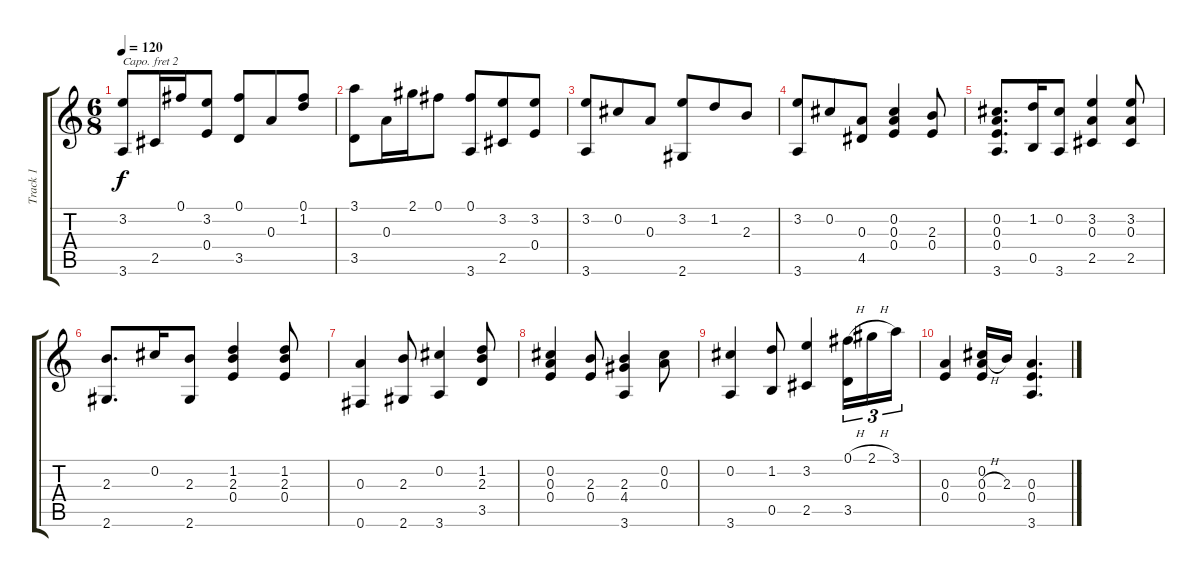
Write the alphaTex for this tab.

\track ("Track 1" "Track 1") {instrument acousticguitarsteel}
\staff {score tabs}
\capo 2
\tuning (E4 B3 G3 D3 A2 E2) {hide}
\ts (6 8)
\tempo 120
\clef g2
\ks c
(3.2 3.6).8{dy f} 2.5.16 0.1.16 (3.2 0.4).8 (0.1 3.5).8 0.3.8 (0.1 1.2).8 |
(3.1 3.5).8 0.3.16 2.1.16 0.1.8 (0.1 3.6).8 (3.2 2.5).8 (3.2 0.4).8 |
(3.2 3.6).8 0.2.8 0.3.8 (3.2 2.6).8 1.2.8 2.3.8 |
(3.2 3.6).8 0.2.8 (0.3 4.5).8 (0.2 0.3 0.4).4 (2.3 0.4).8 |
(0.2 0.3 0.4 3.6).8{d} (1.2 0.5).16 (0.2 3.6).8 (3.2 0.3 2.5).4 (3.2 0.3 2.5).8 |
(2.3 2.6).8{d} 0.2.16 (2.3 2.6).8 (1.2 2.3 0.4).4 (1.2 2.3 0.4).8 |
(0.3 0.6).4 (2.3 2.6).8 (0.2 3.6).4 (1.2 2.3 3.5).8 |
(0.2 0.3 0.4).4 (2.3 0.4).8 (2.3 4.4 3.6).4 (0.2 0.3).8 |
(0.2 3.6).4 (1.2 0.5).8 (3.2 2.5).4 (0.1{h} 3.5).16{tu (3 2)} 2.1{h}.16{tu (3 2)} 3.1.16{tu (3 2)} |
(0.3 0.4).4 (0.2 0.3{h} 0.4).16 2.3.16 (0.3 0.4 3.6).4{d}
